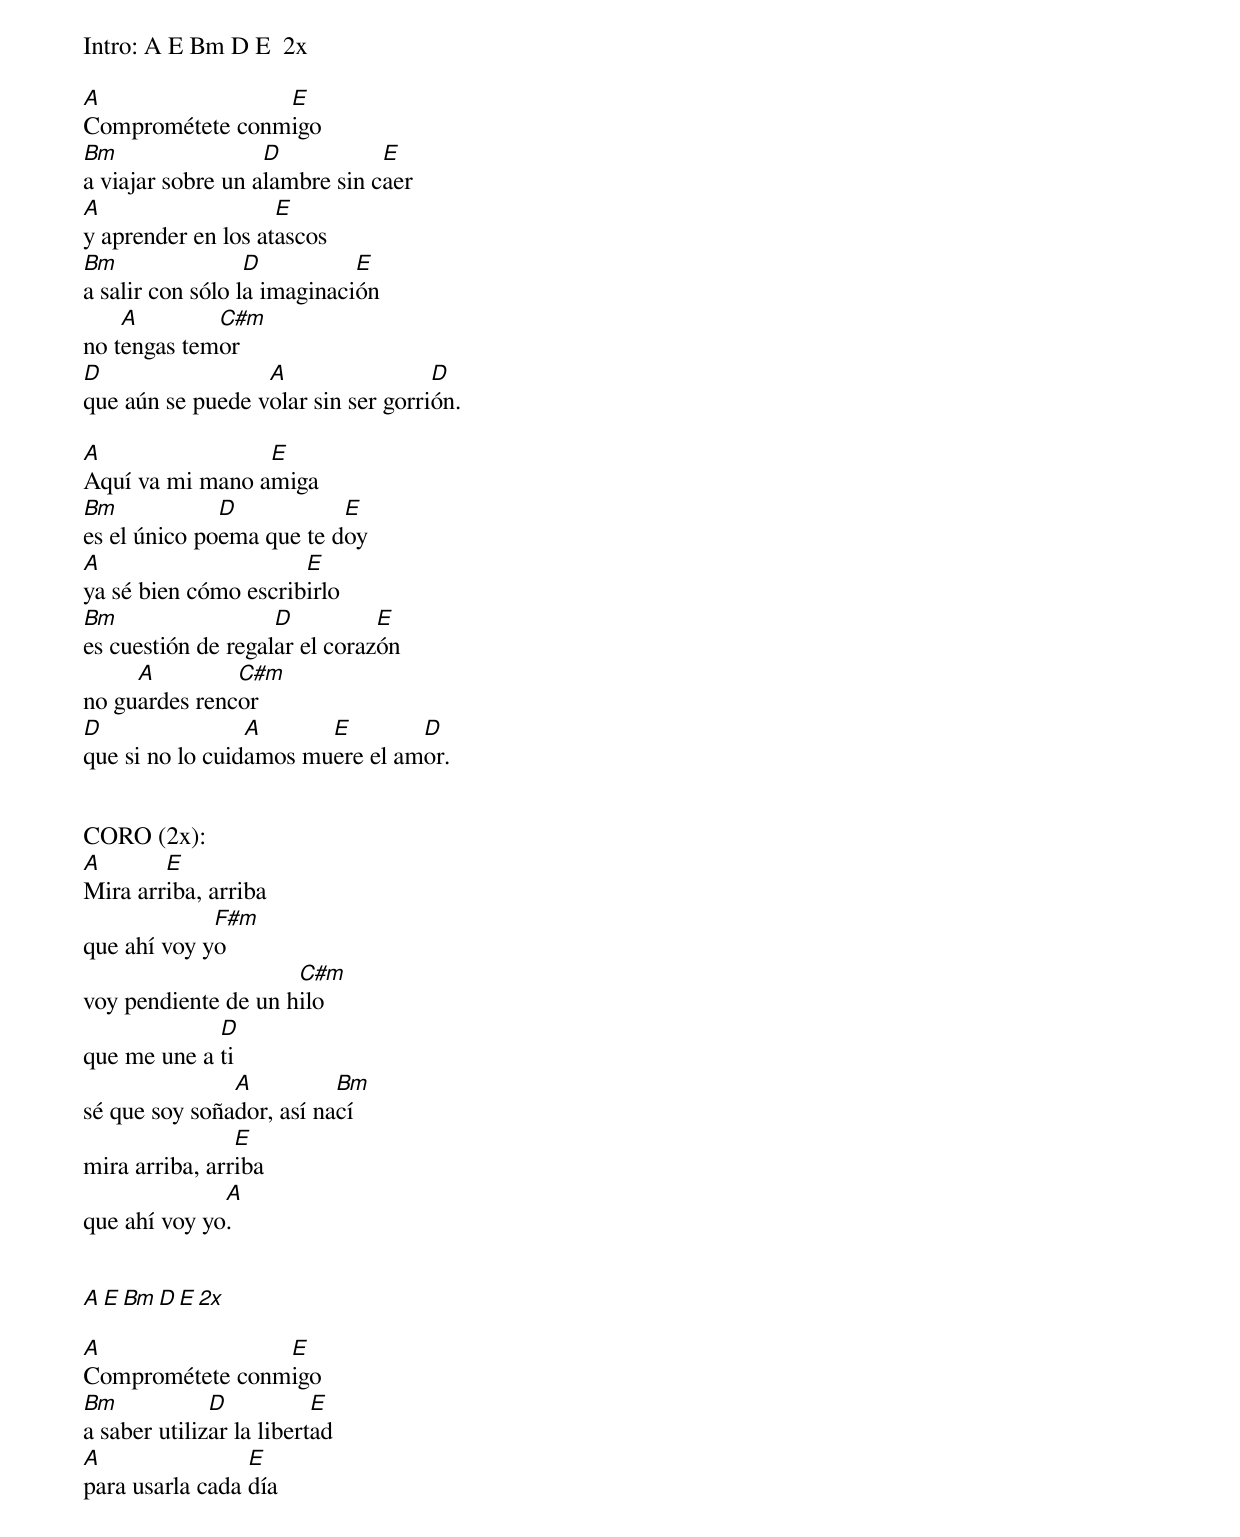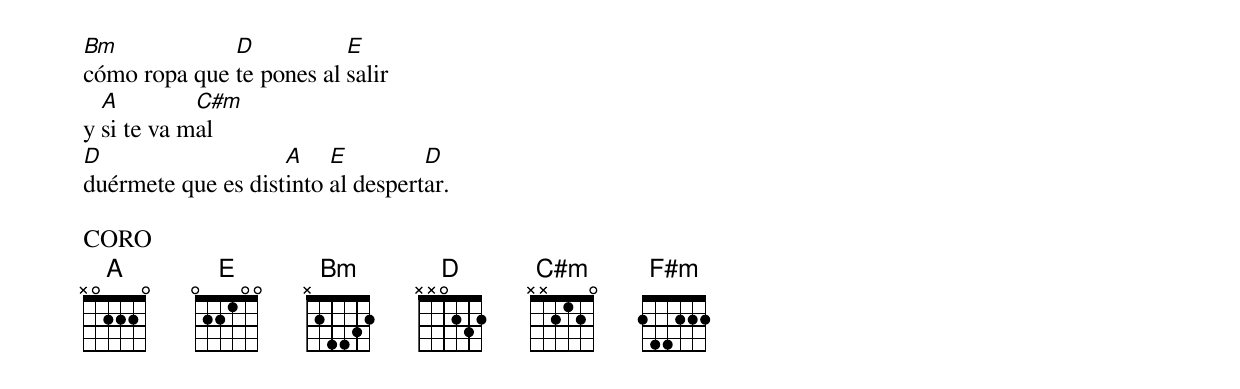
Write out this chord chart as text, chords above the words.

Intro: A E Bm D E  2x

A                E
Comprométete conmigo
Bm                 D           E
a viajar sobre un alambre sin caer
A                   E
y aprender en los atascos
Bm                D          E
a salir con sólo la imaginación
    A        C#m
no tengas temor
D                 A                 D
que aún se puede volar sin ser gorrión.

A                E
Aquí va mi mano amiga
Bm            D           E
es el único poema que te doy
A                     E
ya sé bien cómo escribirlo
Bm                  D          E
es cuestión de regalar el corazón
     A         C#m
no guardes rencor
D                A      E        D
que si no lo cuidamos muere el amor.


CORO (2x):
A       E
Mira arriba, arriba
             F#m
que ahí voy yo
                     C#m
voy pendiente de un hilo
             D
que me une a ti
               A          Bm
sé que soy soñador, así nací
                E
mira arriba, arriba
              A
que ahí voy yo.


A E Bm D E  2x

A                E
Comprométete conmigo
Bm            D           E
a saber utilizar la libertad
A                E
para usarla cada día
Bm            D           E
cómo ropa que te pones al salir
  A         C#m
y si te va mal
D                   A    E         D
duérmete que es distinto al despertar.

CORO
